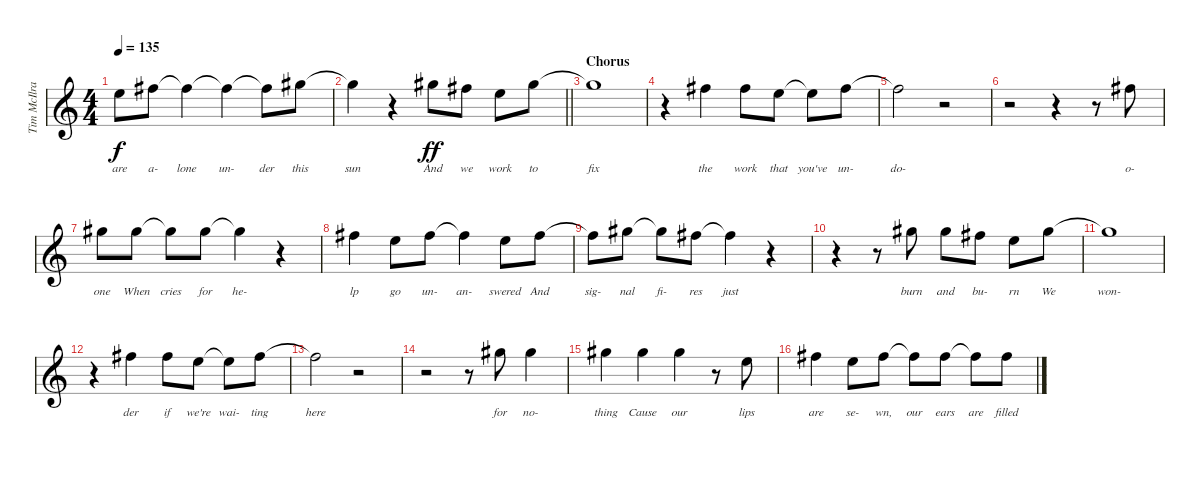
\track ("Tim McIlrath - Vocals" "Tim McIlra") {instrument distortionguitar}
\staff {score}
\tuning (E4 B3 G3 D3 A2 E2) {hide}
\ts (4 4)
\tempo 135
\clef g2
\ks c
5.2{t}.8{lyrics (0 "are") lyrics (1 "") lyrics (2 "") lyrics (3 "") lyrics (4 "") dy f} 7.2.8{lyrics (0 "a-") lyrics (1 "") lyrics (2 "") lyrics (3 "") lyrics (4 "")} 7.2{t}.4{lyrics (0 "lone") lyrics (1 "") lyrics (2 "") lyrics (3 "") lyrics (4 "")} 7.2{t}.4{lyrics (0 "un-") lyrics (1 "") lyrics (2 "") lyrics (3 "") lyrics (4 "")} 7.2{t}.8{lyrics (0 "der") lyrics (1 "") lyrics (2 "") lyrics (3 "") lyrics (4 "")} 9.2.8{lyrics (0 "this") lyrics (1 "") lyrics (2 "") lyrics (3 "") lyrics (4 "")} |
\barLineRight lightlight
9.2{t}.4{lyrics (0 "sun") lyrics (1 "") lyrics (2 "") lyrics (3 "") lyrics (4 "")} r.4{volume 14} 9.2.8{lyrics (0 "And") lyrics (1 "") lyrics (2 "") lyrics (3 "") lyrics (4 "") dy ff} 7.2.8{lyrics (0 "we") lyrics (1 "") lyrics (2 "") lyrics (3 "") lyrics (4 "")} 5.2.8{lyrics (0 "work") lyrics (1 "") lyrics (2 "") lyrics (3 "") lyrics (4 "")} 9.2.8{lyrics (0 "to") lyrics (1 "") lyrics (2 "") lyrics (3 "") lyrics (4 "")} |
\section ("" "Chorus")
9.2{t}.1{lyrics (0 "fix") lyrics (1 "") lyrics (2 "") lyrics (3 "") lyrics (4 "")} |
r.4 7.2.4{lyrics (0 "the") lyrics (1 "") lyrics (2 "") lyrics (3 "") lyrics (4 "")} 7.2.8{lyrics (0 "work") lyrics (1 "") lyrics (2 "") lyrics (3 "") lyrics (4 "")} 5.2.8{lyrics (0 "that") lyrics (1 "") lyrics (2 "") lyrics (3 "") lyrics (4 "")} 5.2{t}.8{lyrics (0 "you've") lyrics (1 "") lyrics (2 "") lyrics (3 "") lyrics (4 "")} 7.2.8{lyrics (0 "un-") lyrics (1 "") lyrics (2 "") lyrics (3 "") lyrics (4 "")} |
7.2{t}.2{lyrics (0 "do-") lyrics (1 "") lyrics (2 "") lyrics (3 "") lyrics (4 "")} r.2 |
r.2 r.4 r.8 7.2.8{lyrics (0 "o-") lyrics (1 "") lyrics (2 "") lyrics (3 "") lyrics (4 "")} |
9.2.8{lyrics (0 "one") lyrics (1 "") lyrics (2 "") lyrics (3 "") lyrics (4 "")} 9.2.8{lyrics (0 "When") lyrics (1 "") lyrics (2 "") lyrics (3 "") lyrics (4 "")} 9.2{t}.8{lyrics (0 "cries") lyrics (1 "") lyrics (2 "") lyrics (3 "") lyrics (4 "")} 9.2.8{lyrics (0 "for") lyrics (1 "") lyrics (2 "") lyrics (3 "") lyrics (4 "")} 9.2{t}.4{lyrics (0 "he-") lyrics (1 "") lyrics (2 "") lyrics (3 "") lyrics (4 "")} r.4 |
7.2.4{lyrics (0 "lp") lyrics (1 "") lyrics (2 "") lyrics (3 "") lyrics (4 "")} 5.2.8{lyrics (0 "go") lyrics (1 "") lyrics (2 "") lyrics (3 "") lyrics (4 "")} 7.2.8{lyrics (0 "un-") lyrics (1 "") lyrics (2 "") lyrics (3 "") lyrics (4 "")} 7.2{t}.4{lyrics (0 "an-") lyrics (1 "") lyrics (2 "") lyrics (3 "") lyrics (4 "")} 5.2.8{lyrics (0 "swered") lyrics (1 "") lyrics (2 "") lyrics (3 "") lyrics (4 "")} 7.2.8{lyrics (0 "And") lyrics (1 "") lyrics (2 "") lyrics (3 "") lyrics (4 "")} |
7.2{t}.8{lyrics (0 "sig-") lyrics (1 "") lyrics (2 "") lyrics (3 "") lyrics (4 "")} 9.2.8{lyrics (0 "nal") lyrics (1 "") lyrics (2 "") lyrics (3 "") lyrics (4 "")} 9.2{t}.8{lyrics (0 "fi-") lyrics (1 "") lyrics (2 "") lyrics (3 "") lyrics (4 "")} 7.2.8{lyrics (0 "res") lyrics (1 "") lyrics (2 "") lyrics (3 "") lyrics (4 "")} 7.2{t}.4{lyrics (0 "just") lyrics (1 "") lyrics (2 "") lyrics (3 "") lyrics (4 "")} r.4 |
r.4 r.8 9.2.8{lyrics (0 "burn") lyrics (1 "") lyrics (2 "") lyrics (3 "") lyrics (4 "")} 9.2.8{lyrics (0 "and") lyrics (1 "") lyrics (2 "") lyrics (3 "") lyrics (4 "")} 7.2.8{lyrics (0 "bu-") lyrics (1 "") lyrics (2 "") lyrics (3 "") lyrics (4 "")} 5.2.8{lyrics (0 "rn") lyrics (1 "") lyrics (2 "") lyrics (3 "") lyrics (4 "")} 9.2.8{lyrics (0 "We") lyrics (1 "") lyrics (2 "") lyrics (3 "") lyrics (4 "")} |
9.2{t}.1{lyrics (0 "won-") lyrics (1 "") lyrics (2 "") lyrics (3 "") lyrics (4 "")} |
r.4 7.2.4{lyrics (0 "der") lyrics (1 "") lyrics (2 "") lyrics (3 "") lyrics (4 "")} 7.2.8{lyrics (0 "if") lyrics (1 "") lyrics (2 "") lyrics (3 "") lyrics (4 "")} 5.2.8{lyrics (0 "we're") lyrics (1 "") lyrics (2 "") lyrics (3 "") lyrics (4 "")} 5.2{t}.8{lyrics (0 "wai-") lyrics (1 "") lyrics (2 "") lyrics (3 "") lyrics (4 "")} 7.2.8{lyrics (0 "ting") lyrics (1 "") lyrics (2 "") lyrics (3 "") lyrics (4 "")} |
7.2{t}.2{lyrics (0 "here") lyrics (1 "") lyrics (2 "") lyrics (3 "") lyrics (4 "")} r.2 |
r.2 r.8 9.2.8{lyrics (0 "for") lyrics (1 "") lyrics (2 "") lyrics (3 "") lyrics (4 "")} 9.2.4{lyrics (0 "no-") lyrics (1 "") lyrics (2 "") lyrics (3 "") lyrics (4 "")} |
9.2.4{lyrics (0 "thing") lyrics (1 "") lyrics (2 "") lyrics (3 "") lyrics (4 "")} 9.2.4{lyrics (0 "Cause") lyrics (1 "") lyrics (2 "") lyrics (3 "") lyrics (4 "")} 9.2.4{lyrics (0 "our") lyrics (1 "") lyrics (2 "") lyrics (3 "") lyrics (4 "")} r.8 5.2.8{lyrics (0 "lips") lyrics (1 "") lyrics (2 "") lyrics (3 "") lyrics (4 "")} |
7.2.4{lyrics (0 "are") lyrics (1 "") lyrics (2 "") lyrics (3 "") lyrics (4 "")} 5.2.8{lyrics (0 "se-") lyrics (1 "") lyrics (2 "") lyrics (3 "") lyrics (4 "")} 7.2.8{lyrics (0 "wn,") lyrics (1 "") lyrics (2 "") lyrics (3 "") lyrics (4 "")} 7.2{t}.8{lyrics (0 "our") lyrics (1 "") lyrics (2 "") lyrics (3 "") lyrics (4 "")} 7.2.8{lyrics (0 "ears") lyrics (1 "") lyrics (2 "") lyrics (3 "") lyrics (4 "")} 7.2{t}.8{lyrics (0 "are") lyrics (1 "") lyrics (2 "") lyrics (3 "") lyrics (4 "")} 7.2.8{lyrics (0 "filled") lyrics (1 "") lyrics (2 "") lyrics (3 "") lyrics (4 "")}
